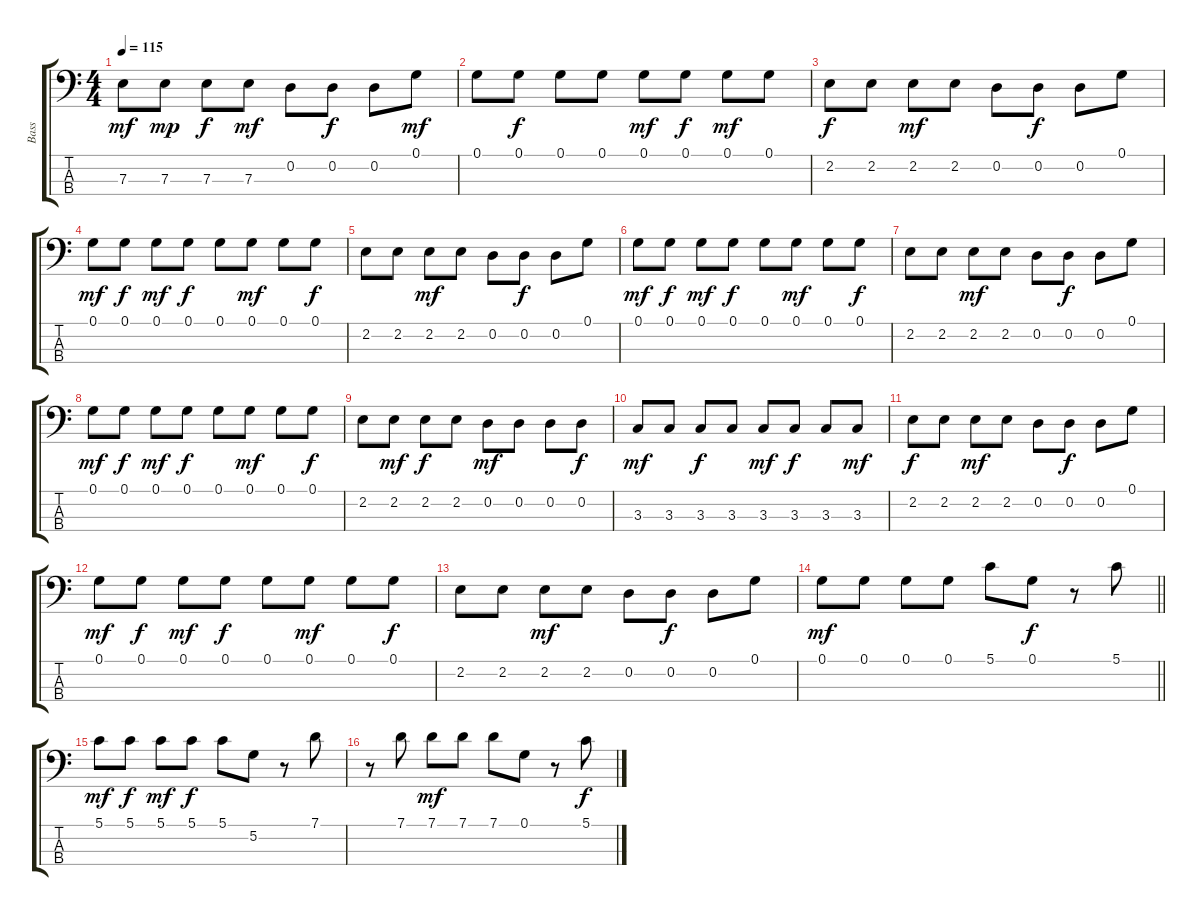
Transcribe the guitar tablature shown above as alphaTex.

\track ("Bass" "Bass") {instrument electricbasspick}
\staff {score tabs}
\tuning (G2 D2 A1 E1) {hide}
\ts (4 4)
\tempo 115
\clef f4
\ks c
7.3.8{dy mf} 7.3.8{dy mp} 7.3.8{dy f} 7.3.8{dy mf} 0.2.8 0.2.8{dy f} 0.2.8 0.1.8{dy mf} |
0.1.8 0.1.8{dy f} 0.1.8 0.1.8 0.1.8{dy mf} 0.1.8{dy f} 0.1.8{dy mf} 0.1.8 |
2.2.8{dy f} 2.2.8 2.2.8{dy mf} 2.2.8 0.2.8 0.2.8{dy f} 0.2.8 0.1.8 |
0.1.8{dy mf} 0.1.8{dy f} 0.1.8{dy mf} 0.1.8{dy f} 0.1.8 0.1.8{dy mf} 0.1.8 0.1.8{dy f} |
2.2.8 2.2.8 2.2.8{dy mf} 2.2.8 0.2.8 0.2.8{dy f} 0.2.8 0.1.8 |
0.1.8{dy mf} 0.1.8{dy f} 0.1.8{dy mf} 0.1.8{dy f} 0.1.8 0.1.8{dy mf} 0.1.8 0.1.8{dy f} |
2.2.8 2.2.8 2.2.8{dy mf} 2.2.8 0.2.8 0.2.8{dy f} 0.2.8 0.1.8 |
0.1.8{dy mf} 0.1.8{dy f} 0.1.8{dy mf} 0.1.8{dy f} 0.1.8 0.1.8{dy mf} 0.1.8 0.1.8{dy f} |
2.2.8 2.2.8{dy mf} 2.2.8{dy f} 2.2.8 0.2.8{dy mf} 0.2.8 0.2.8 0.2.8{dy f} |
3.3.8{dy mf} 3.3.8 3.3.8{dy f} 3.3.8 3.3.8{dy mf} 3.3.8{dy f} 3.3.8 3.3.8{dy mf} |
2.2.8{dy f} 2.2.8 2.2.8{dy mf} 2.2.8 0.2.8 0.2.8{dy f} 0.2.8 0.1.8 |
0.1.8{dy mf} 0.1.8{dy f} 0.1.8{dy mf} 0.1.8{dy f} 0.1.8 0.1.8{dy mf} 0.1.8 0.1.8{dy f} |
2.2.8 2.2.8 2.2.8{dy mf} 2.2.8 0.2.8 0.2.8{dy f} 0.2.8 0.1.8 |
\barLineRight lightlight
0.1.8{dy mf} 0.1.8 0.1.8 0.1.8 5.1.8 0.1.8{dy f} r.8 5.1.8 |
5.1.8{dy mf} 5.1.8{dy f} 5.1.8{dy mf} 5.1.8{dy f} 5.1.8 5.2.8 r.8 7.1.8 |
r.8 7.1.8 7.1.8{dy mf} 7.1.8 7.1.8 0.1.8 r.8 5.1.8{dy f}
